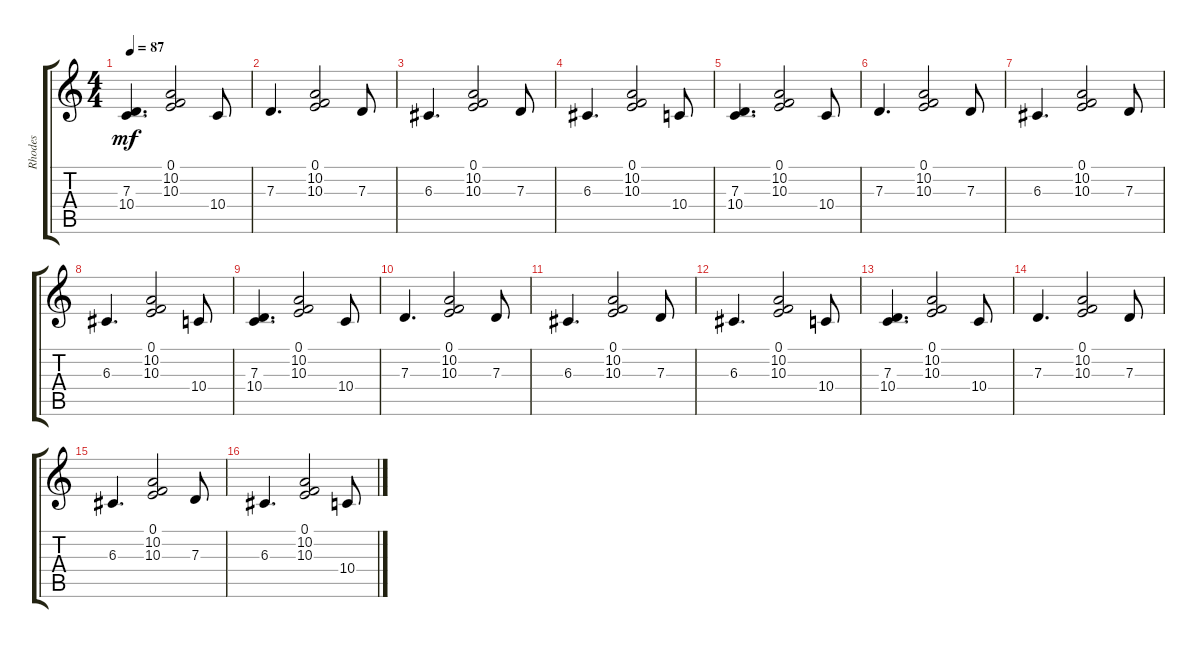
\track ("Rhodes" "Rhodes") {instrument electricpiano1}
\staff {score tabs}
\tuning (E4 B3 G3 D3 A2 E2) {hide}
\ts (4 4)
\tempo 87
\clef g2
\ks c
(7.3 10.4).4{d dy mf} (0.1 10.2 10.3).2 10.4.8 |
7.3.4{d} (0.1 10.2 10.3).2 7.3.8 |
6.3.4{d} (0.1 10.2 10.3).2 7.3.8 |
6.3.4{d} (0.1 10.2 10.3).2 10.4.8 |
(7.3 10.4).4{d} (0.1 10.2 10.3).2 10.4.8 |
7.3.4{d} (0.1 10.2 10.3).2 7.3.8 |
6.3.4{d} (0.1 10.2 10.3).2 7.3.8 |
6.3.4{d} (0.1 10.2 10.3).2 10.4.8 |
(7.3 10.4).4{d} (0.1 10.2 10.3).2 10.4.8 |
7.3.4{d} (0.1 10.2 10.3).2 7.3.8 |
6.3.4{d} (0.1 10.2 10.3).2 7.3.8 |
6.3.4{d} (0.1 10.2 10.3).2 10.4.8 |
(7.3 10.4).4{d} (0.1 10.2 10.3).2 10.4.8 |
7.3.4{d} (0.1 10.2 10.3).2 7.3.8 |
6.3.4{d} (0.1 10.2 10.3).2 7.3.8 |
6.3.4{d} (0.1 10.2 10.3).2 10.4.8
